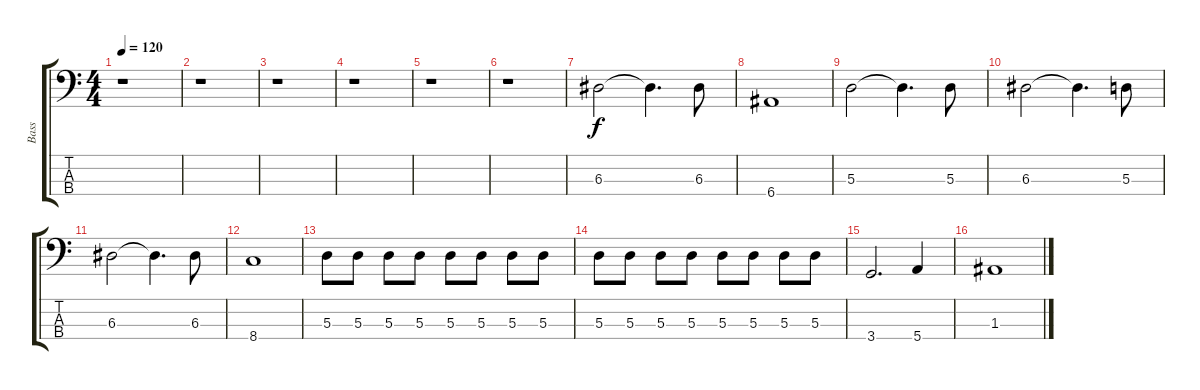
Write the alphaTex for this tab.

\track ("Bass" "Bass") {instrument electricbassfinger}
\staff {score tabs}
\tuning (G2 D2 A1 E1) {hide}
\ts (4 4)
\tempo 120
\clef f4
\ks c
r.1{dy f} |
r.1 |
r.1 |
r.1 |
r.1 |
r.1 |
6.3.2 6.3{t}.4{d} 6.3.8 |
6.4.1 |
5.3.2 5.3{t}.4{d} 5.3.8 |
6.3.2 6.3{t}.4{d} 5.3.8 |
6.3.2 6.3{t}.4{d} 6.3.8 |
8.4.1 |
5.3.8 5.3.8 5.3.8 5.3.8 5.3.8 5.3.8 5.3.8 5.3.8 |
5.3.8 5.3.8 5.3.8 5.3.8 5.3.8 5.3.8 5.3.8 5.3.8 |
3.4.2{d} 5.4.4 |
1.3.1
